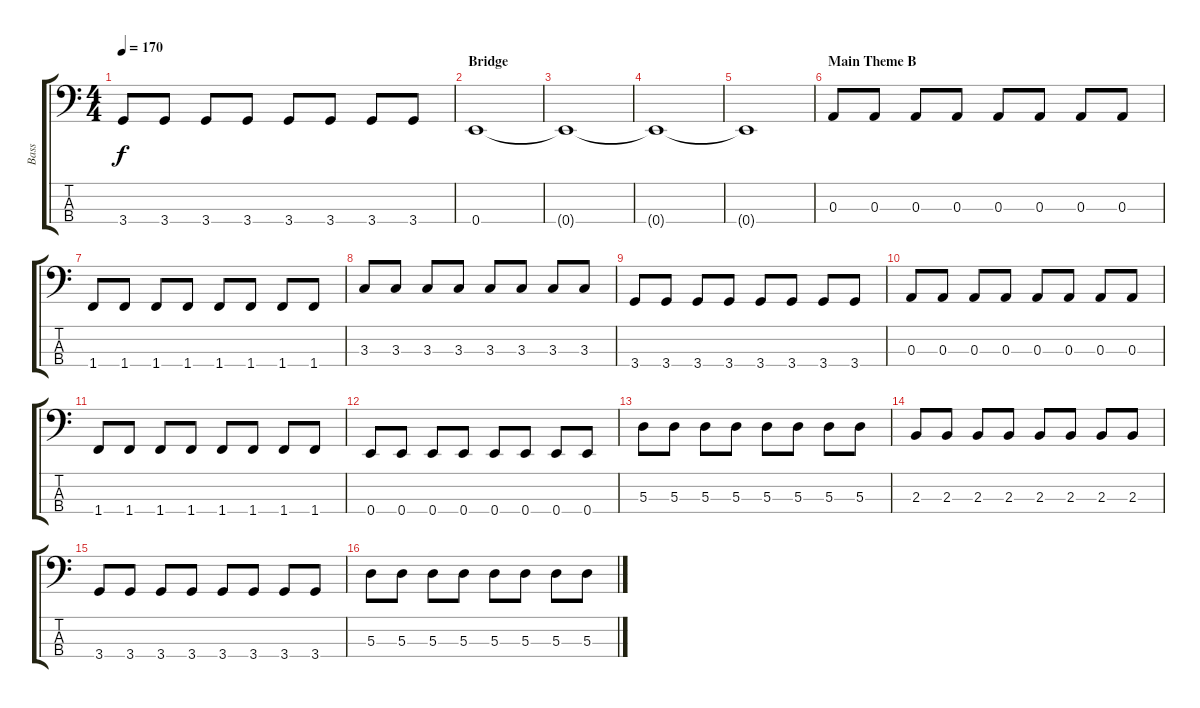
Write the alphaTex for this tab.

\track ("Bass" "Bass") {instrument electricbassfinger}
\staff {score tabs}
\tuning (G2 D2 A1 E1) {hide}
\ts (4 4)
\tempo 170
\clef f4
\ks c
3.4.8{dy f} 3.4.8 3.4.8 3.4.8 3.4.8 3.4.8 3.4.8 3.4.8 |
\section ("" "Bridge")
0.4.1 |
0.4{t}.1 |
0.4{t}.1 |
0.4{t}.1 |
\section ("" "Main Theme B")
0.3.8 0.3.8 0.3.8 0.3.8 0.3.8 0.3.8 0.3.8 0.3.8 |
1.4.8 1.4.8 1.4.8 1.4.8 1.4.8 1.4.8 1.4.8 1.4.8 |
3.3.8 3.3.8 3.3.8 3.3.8 3.3.8 3.3.8 3.3.8 3.3.8 |
3.4.8 3.4.8 3.4.8 3.4.8 3.4.8 3.4.8 3.4.8 3.4.8 |
0.3.8 0.3.8 0.3.8 0.3.8 0.3.8 0.3.8 0.3.8 0.3.8 |
1.4.8 1.4.8 1.4.8 1.4.8 1.4.8 1.4.8 1.4.8 1.4.8 |
0.4.8 0.4.8 0.4.8 0.4.8 0.4.8 0.4.8 0.4.8 0.4.8 |
5.3.8 5.3.8 5.3.8 5.3.8 5.3.8 5.3.8 5.3.8 5.3.8 |
2.3.8{volume 13} 2.3.8 2.3.8 2.3.8 2.3.8 2.3.8 2.3.8 2.3.8 |
3.4.8 3.4.8 3.4.8 3.4.8 3.4.8 3.4.8 3.4.8 3.4.8 |
5.3.8 5.3.8 5.3.8 5.3.8 5.3.8 5.3.8 5.3.8 5.3.8
